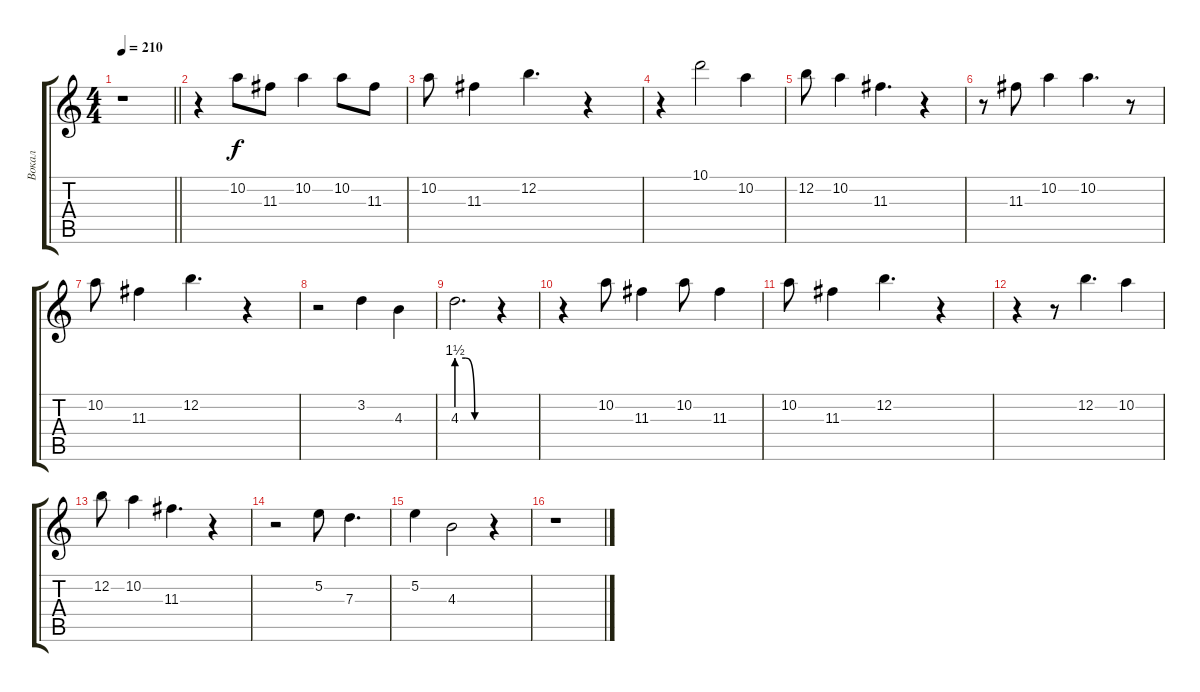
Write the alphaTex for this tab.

\track ("Вокал" "Вокал") {instrument oboe}
\staff {score tabs}
\tuning (E5 B4 G4 D4 A3 E3) {hide}
\ts (4 4)
\tempo 210
\clef g2
\barLineRight lightlight
\ks c
r.1{dy f} |
\section ("" "")
r.4 10.2.8 11.3.8 10.2.4 10.2.8 11.3.8 |
10.2.8 11.3.4 12.2.4{d} r.4 |
r.4 10.1.2 10.2.4 |
12.2.8 10.2.4 11.3.4{d} r.4 |
r.8 11.3.8 10.2.4 10.2.4{d} r.8 |
10.2.8 11.3.4 12.2.4{d} r.4 |
r.2 3.2.4 4.3.4 |
4.3{be (custom 0 6 15 6 30 0 60 0)}.2{d} r.4 |
r.4 10.2.8 11.3.4 10.2.8 11.3.4 |
10.2.8 11.3.4 12.2.4{d} r.4 |
r.4 r.8 12.2.4{d} 10.2.4 |
12.2.8 10.2.4 11.3.4{d} r.4 |
r.2 5.2.8 7.3.4{d} |
5.2.4 4.3.2 r.4 |
r.1
